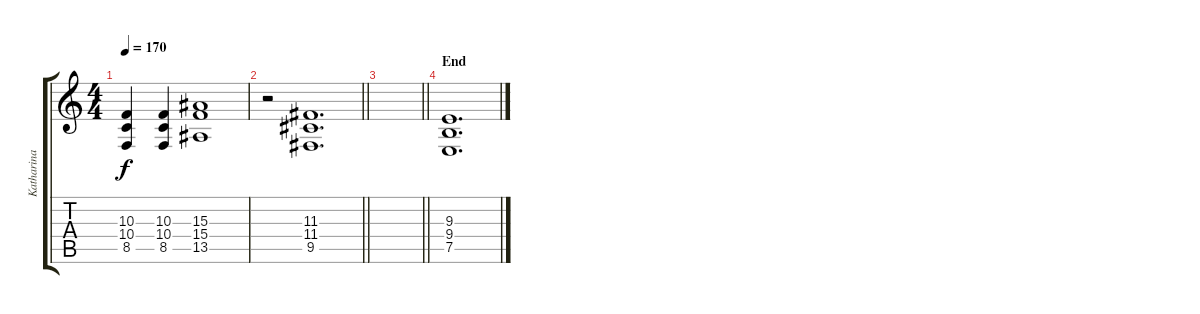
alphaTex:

\track ("Katharina" "Katharina") {instrument choiraahs}
\staff {score tabs}
\tuning (E4 B3 G3 D3 A2 E2) {hide}
\ts (4 4)
\tempo 170
\clef g2
\ks c
(10.3 10.4 8.5).4{dy f} (10.3 10.4 8.5).4 (15.3 15.4 13.5).1 |
\barLineRight lightlight
r.2 (11.3 11.4 9.5).1{d} |
\barLineRight lightlight
|
\section ("" "End")
(9.3 9.4 7.5).1{d}
